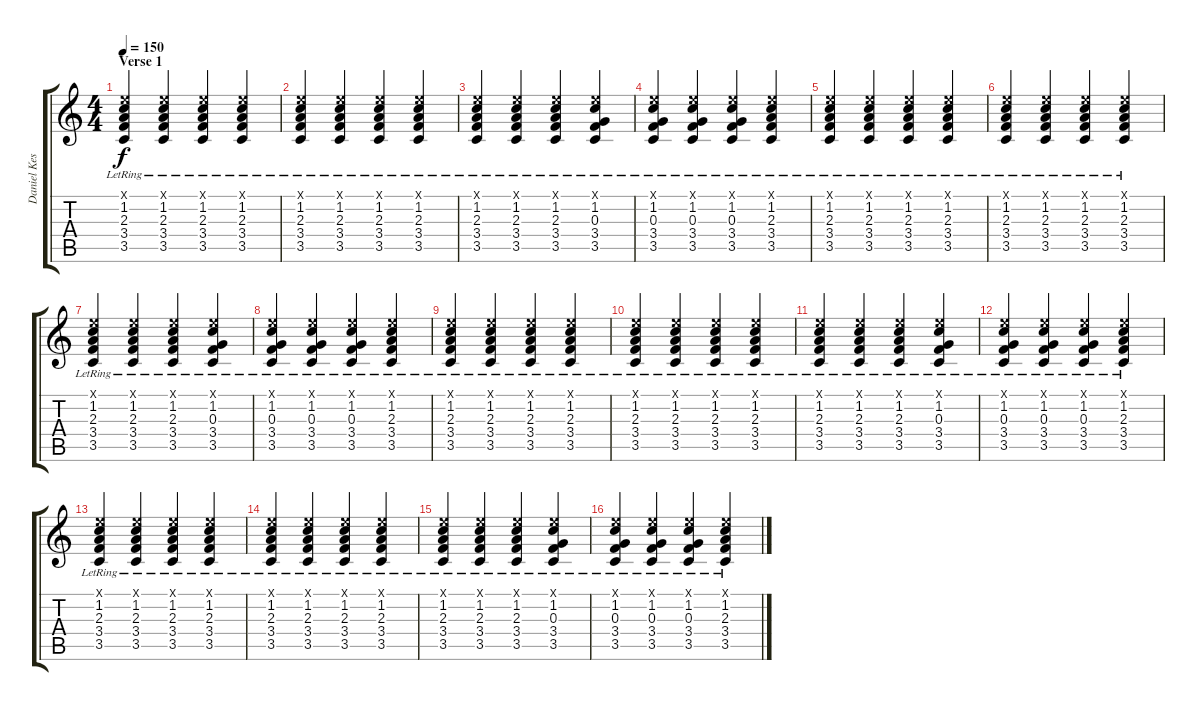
\track ("Daniel Kessler" "Daniel Kes") {instrument electricguitarjazz}
\staff {score tabs}
\tuning (E4 B3 G3 D3 A2 E2) {hide}
\ts (4 4)
\section ("" "Verse 1")
\tempo 150
\clef g2
\ks c
(0.1{x} 1.2{lr} 2.3{lr} 3.4{lr} 3.5{lr}).4{dy f} (0.1{x} 1.2{lr} 2.3{lr} 3.4{lr} 3.5{lr}).4 (0.1{x} 1.2{lr} 2.3{lr} 3.4{lr} 3.5{lr}).4 (0.1{x} 1.2{lr} 2.3{lr} 3.4{lr} 3.5{lr}).4 |
(0.1{x} 1.2{lr} 2.3{lr} 3.4{lr} 3.5{lr}).4 (0.1{x} 1.2{lr} 2.3{lr} 3.4{lr} 3.5{lr}).4 (0.1{x} 1.2{lr} 2.3{lr} 3.4{lr} 3.5{lr}).4 (0.1{x} 1.2{lr} 2.3{lr} 3.4{lr} 3.5{lr}).4 |
(0.1{x} 1.2{lr} 2.3{lr} 3.4{lr} 3.5{lr}).4 (0.1{x} 1.2{lr} 2.3{lr} 3.4{lr} 3.5{lr}).4 (0.1{x} 1.2{lr} 2.3{lr} 3.4{lr} 3.5{lr}).4 (0.1{x} 1.2{lr} 0.3{lr} 3.4{lr} 3.5{lr}).4 |
(0.1{x} 1.2{lr} 0.3{lr} 3.4{lr} 3.5{lr}).4 (0.1{x} 1.2{lr} 0.3{lr} 3.4{lr} 3.5{lr}).4 (0.1{x} 1.2{lr} 0.3{lr} 3.4{lr} 3.5{lr}).4 (0.1{x} 1.2{lr} 2.3{lr} 3.4{lr} 3.5{lr}).4 |
(0.1{x} 1.2{lr} 2.3{lr} 3.4{lr} 3.5{lr}).4 (0.1{x} 1.2{lr} 2.3{lr} 3.4{lr} 3.5{lr}).4 (0.1{x} 1.2{lr} 2.3{lr} 3.4{lr} 3.5{lr}).4 (0.1{x} 1.2{lr} 2.3{lr} 3.4{lr} 3.5{lr}).4 |
(0.1{x} 1.2{lr} 2.3{lr} 3.4{lr} 3.5{lr}).4 (0.1{x} 1.2{lr} 2.3{lr} 3.4{lr} 3.5{lr}).4 (0.1{x} 1.2{lr} 2.3{lr} 3.4{lr} 3.5{lr}).4 (0.1{x} 1.2{lr} 2.3{lr} 3.4{lr} 3.5{lr}).4 |
(0.1{x} 1.2{lr} 2.3{lr} 3.4{lr} 3.5{lr}).4 (0.1{x} 1.2{lr} 2.3{lr} 3.4{lr} 3.5{lr}).4 (0.1{x} 1.2{lr} 2.3{lr} 3.4{lr} 3.5{lr}).4 (0.1{x} 1.2{lr} 0.3{lr} 3.4{lr} 3.5{lr}).4 |
(0.1{x} 1.2{lr} 0.3{lr} 3.4{lr} 3.5{lr}).4 (0.1{x} 1.2{lr} 0.3{lr} 3.4{lr} 3.5{lr}).4 (0.1{x} 1.2{lr} 0.3{lr} 3.4{lr} 3.5{lr}).4 (0.1{x} 1.2{lr} 2.3{lr} 3.4{lr} 3.5{lr}).4 |
(0.1{x} 1.2{lr} 2.3{lr} 3.4{lr} 3.5{lr}).4 (0.1{x} 1.2{lr} 2.3{lr} 3.4{lr} 3.5{lr}).4 (0.1{x} 1.2{lr} 2.3{lr} 3.4{lr} 3.5{lr}).4 (0.1{x} 1.2{lr} 2.3{lr} 3.4{lr} 3.5{lr}).4 |
(0.1{x} 1.2{lr} 2.3{lr} 3.4{lr} 3.5{lr}).4 (0.1{x} 1.2{lr} 2.3{lr} 3.4{lr} 3.5{lr}).4 (0.1{x} 1.2{lr} 2.3{lr} 3.4{lr} 3.5{lr}).4 (0.1{x} 1.2{lr} 2.3{lr} 3.4{lr} 3.5{lr}).4 |
(0.1{x} 1.2{lr} 2.3{lr} 3.4{lr} 3.5{lr}).4 (0.1{x} 1.2{lr} 2.3{lr} 3.4{lr} 3.5{lr}).4 (0.1{x} 1.2{lr} 2.3{lr} 3.4{lr} 3.5{lr}).4 (0.1{x} 1.2{lr} 0.3{lr} 3.4{lr} 3.5{lr}).4 |
(0.1{x} 1.2{lr} 0.3{lr} 3.4{lr} 3.5{lr}).4 (0.1{x} 1.2{lr} 0.3{lr} 3.4{lr} 3.5{lr}).4 (0.1{x} 1.2{lr} 0.3{lr} 3.4{lr} 3.5{lr}).4 (0.1{x} 1.2{lr} 2.3{lr} 3.4{lr} 3.5{lr}).4 |
(0.1{x} 1.2{lr} 2.3{lr} 3.4{lr} 3.5{lr}).4 (0.1{x} 1.2{lr} 2.3{lr} 3.4{lr} 3.5{lr}).4 (0.1{x} 1.2{lr} 2.3{lr} 3.4{lr} 3.5{lr}).4 (0.1{x} 1.2{lr} 2.3{lr} 3.4{lr} 3.5{lr}).4 |
(0.1{x} 1.2{lr} 2.3{lr} 3.4{lr} 3.5{lr}).4 (0.1{x} 1.2{lr} 2.3{lr} 3.4{lr} 3.5{lr}).4 (0.1{x} 1.2{lr} 2.3{lr} 3.4{lr} 3.5{lr}).4 (0.1{x} 1.2{lr} 2.3{lr} 3.4{lr} 3.5{lr}).4 |
(0.1{x} 1.2{lr} 2.3{lr} 3.4{lr} 3.5{lr}).4 (0.1{x} 1.2{lr} 2.3{lr} 3.4{lr} 3.5{lr}).4 (0.1{x} 1.2{lr} 2.3{lr} 3.4{lr} 3.5{lr}).4 (0.1{x} 1.2{lr} 0.3{lr} 3.4{lr} 3.5{lr}).4 |
(0.1{x} 1.2{lr} 0.3{lr} 3.4{lr} 3.5{lr}).4 (0.1{x} 1.2{lr} 0.3{lr} 3.4{lr} 3.5{lr}).4 (0.1{x} 1.2{lr} 0.3{lr} 3.4{lr} 3.5{lr}).4 (0.1{x} 1.2{lr} 2.3{lr} 3.4{lr} 3.5{lr}).4
